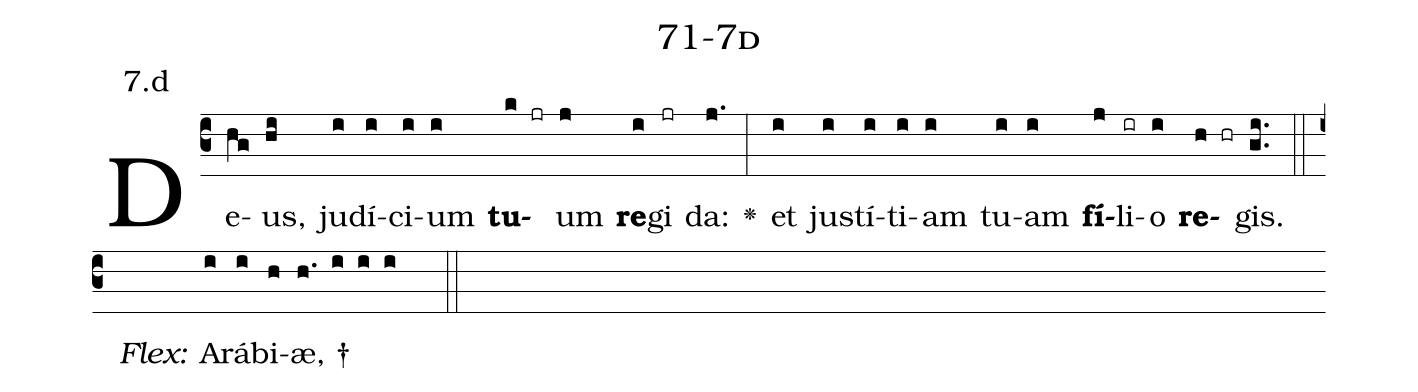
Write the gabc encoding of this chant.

name: 71-7d;
annotation: 7.d;
%%
(c3)De(hg)us,(hi) ju(i)dí(i)ci(i)um(i) <b>tu</b>(k jr)um(j) <b>re</b>(i)gi(jr) da:(j.) <v>\greheightstar</v>(:) et(i) jus(i)tí(i)ti(i)am(i) tu(i)am(i) <b>fí</b>(j)li(ir)o(i) <b>re</b>(h hr)gis.(gi..) (::)
<i>Flex:</i>()  A(i)rá(i)bi(h)æ, †(h. i i i  ::)

%E(i) u(i) o(j) u(i) a(h) e.(gi..) (::)
